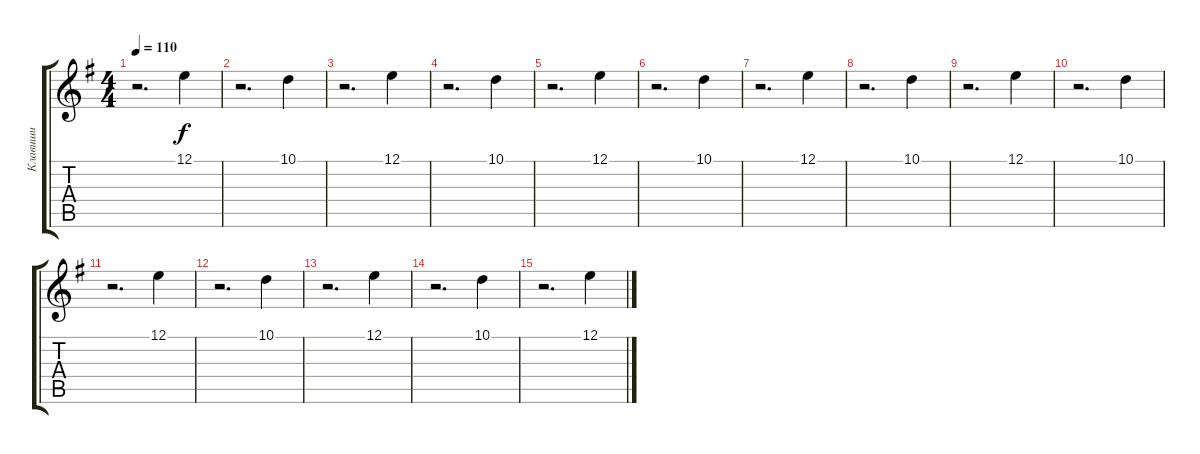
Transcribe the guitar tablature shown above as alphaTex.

\track ("Клавиши" "Клавиши") {instrument musicbox}
\staff {score tabs}
\tuning (E4 B3 G3 D3 A2 E2) {hide}
\ts (4 4)
\tempo 110
\clef g2
\ks eminor
r.2{d dy f} 12.1.4 |
r.2{d} 10.1.4 |
r.2{d} 12.1.4 |
r.2{d} 10.1.4 |
r.2{d} 12.1.4 |
r.2{d} 10.1.4 |
r.2{d} 12.1.4 |
r.2{d} 10.1.4 |
r.2{d} 12.1.4 |
r.2{d} 10.1.4 |
r.2{d} 12.1.4 |
r.2{d} 10.1.4 |
r.2{d} 12.1.4 |
r.2{d} 10.1.4 |
r.2{d} 12.1.4
